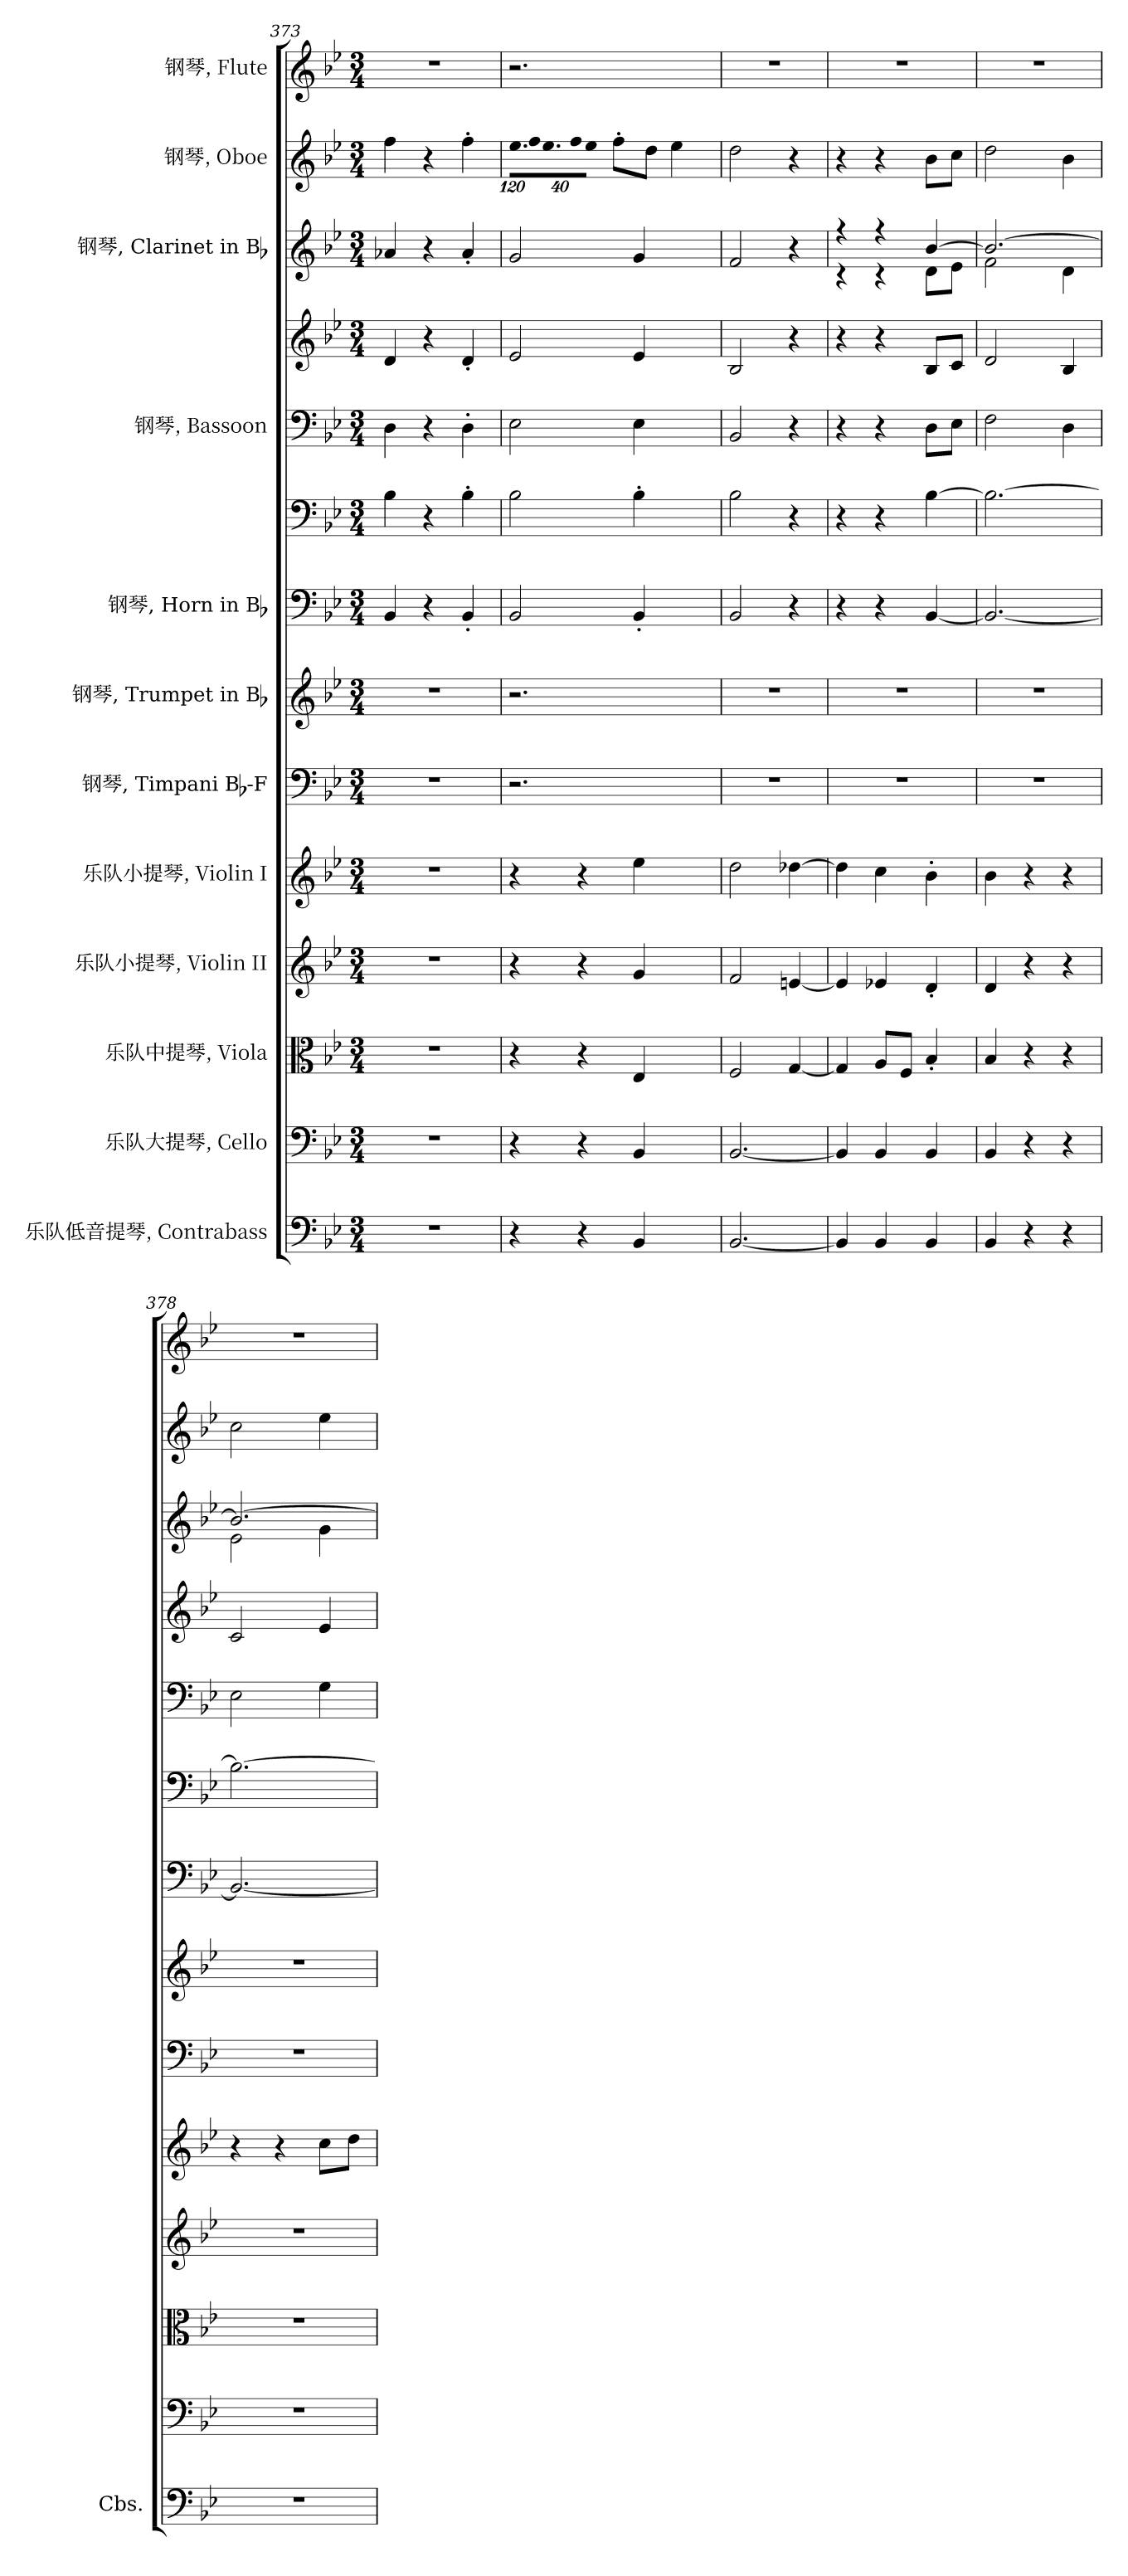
**kern	**kern	**kern	**kern	**kern	**kern	**kern	**kern	**kern	**kern	**kern	**kern	**kern	**kern
*part12	*part11	*part10	*part9	*part8	*part7	*part6	*part5	*part5	*part4	*part4	*part3	*part2	*part1
*staff14	*staff13	*staff12	*staff11	*staff10	*staff9	*staff8	*staff7	*staff6	*staff5	*staff4	*staff3	*staff2	*staff1
*I"乐队低音提琴, Contrabass	*I"乐队大提琴, Cello	*I"乐队中提琴, Viola	*I"乐队小提琴, Violin II	*I"乐队小提琴, Violin I	*I"钢琴, Timpani Bb-F	*I"钢琴, Trumpet in Bb	*I"钢琴, Horn in Bb	*	*I"钢琴, Bassoon	*	*I"钢琴, Clarinet in Bb	*I"钢琴, Oboe	*I"钢琴, Flute
*I'Cbs.	*	*	*	*	*	*	*	*	*	*	*	*	*
*clefF4	*clefF4	*clefC3	*clefG2	*clefG2	*clefF4	*clefG2	*clefF4	*clefF4	*clefF4	*clefG2	*clefG2	*clefG2	*clefG2
*ITrd7c12	*	*	*	*	*	*	*	*	*	*	*	*	*
*k[b-e-]	*k[b-e-]	*k[b-e-]	*k[b-e-]	*k[b-e-]	*k[b-e-]	*k[b-e-]	*k[b-e-]	*k[b-e-]	*k[b-e-]	*k[b-e-]	*k[b-e-]	*k[b-e-]	*k[b-e-]
*M3/4	*M3/4	*M3/4	*M3/4	*M3/4	*M3/4	*M3/4	*M3/4	*M3/4	*M3/4	*M3/4	*M3/4	*M3/4	*M3/4
=373	=373	=373	=373	=373	=373	=373	=373	=373	=373	=373	=373	=373	=373
2.r	2.r	2.r	2.r	2.r	2.r	2.r	4BB-/	4B-\	4D\	4d/	4a-X/	4ff\	2.r
.	.	.	.	.	.	.	4r	4r	4r	4r	4r	4r	.
.	.	.	.	.	.	.	4BB-'/	4B-'\	4D'\	4d'/	4a-'/	4ff'\	.
=374	=374	=374	=374	=374	=374	=374	=374	=374	=374	=374	=374	=374	=374
*	*	*	*	*	*	*	*	*	*	*	*	*Xbrackettup	*
!	!	!	!	!	!	!	!	!	!	!	!	!LO:N:vis=32.	!
4r	4r	4r	4r	4r	2.r	2.r	2BB-/	2B-\	2E-\	2e-/	2g/	1920%103ee-\LLL	2.r
!	!	!	!	!	!	!	!	!	!	!	!	!LO:N:vis=32	!
.	.	.	.	.	.	.	.	.	.	.	.	640%23ff\	.
!	!	!	!	!	!	!	!	!	!	!	!	!LO:N:vis=32.	!
.	.	.	.	.	.	.	.	.	.	.	.	1920%103ee-\	.
!	!	!	!	!	!	!	!	!	!	!	!	!LO:N:vis=32	!
.	.	.	.	.	.	.	.	.	.	.	.	640%23ff\J	.
!	!	!	!	!	!	!	!	!	!	!	!	!LO:N:vis=16	!
.	.	.	.	.	.	.	.	.	.	.	.	1920%137ee-\JJ	.
4r	4r	4r	4r	4r	.	.	.	.	.	.	.	.	.
.	.	.	.	.	.	.	.	.	.	.	.	8ff'\L	.
.	.	.	.	.	.	.	.	.	.	.	.	8dd\J	.
4BBB-/	4BB-/	4E-/	4g/	4ee-\	.	.	4BB-'/	4B-'\	4E-\	4e-/	4g/	.	.
.	.	.	.	.	.	.	.	.	.	.	.	4ee-\	.
1920ryy	1920ryy	1920ryy	1920ryy	1920ryy	1920ryy	1920ryy	1920ryy	1920ryy	1920ryy	1920ryy	1920ryy	.	1920ryy
=375	=375	=375	=375	=375	=375	=375	=375	=375	=375	=375	=375	=375	=375
*	*	*	*	*	*	*	*	*	*	*	*	*	*MM240
[2.BBB-/	[2.BB-/	2F/	2f/	2dd\	2.r	2.r	2BB-/	2B-\	2BB-/	2B-/	2f/	2dd\	2.r
.	.	[4G/	[4en/	[4dd-X\	.	.	4r	4r	4r	4r	4r	4r	.
=376	=376	=376	=376	=376	=376	=376	=376	=376	=376	=376	=376	=376	=376
*	*	*	*	*	*	*	*	*	*	*	*^	*	*
4BBB-/]	4BB-/]	4G/]	4e/]	4dd-\]	2.r	2.r	4r	4r	4r	4r	4r	4r	4r	2.r
4BBB-/	4BB-/	8A/L	4e-X/	4cc\	.	.	4r	4r	4r	4r	4r	4r	4r	.
.	.	8F/J	.	.	.	.	.	.	.	.	.	.	.	.
4BBB-/	4BB-/	4B-'/	4d'/	4b-'\	.	.	[4BB-/	[4B-\	8D\L	8B-/L	[4b-/	8d\L	8b-\L	.
.	.	.	.	.	.	.	.	.	8E-\J	8c/J	.	8e-\J	8cc\J	.
=377	=377	=377	=377	=377	=377	=377	=377	=377	=377	=377	=377	=377	=377	=377
4BBB-/	4BB-/	4B-/	4d/	4b-\	2.r	2.r	2.BB-/_	2.B-\_	2F\	2d/	2.b-/_	2f\	2dd\	2.r
4r	4r	4r	4r	4r	.	.	.	.	.	.	.	.	.	.
4r	4r	4r	4r	4r	.	.	.	.	4D\	4B-/	.	4d\	4b-\	.
=378	=378	=378	=378	=378	=378	=378	=378	=378	=378	=378	=378	=378	=378	=378
2.r	2.r	2.r	2.r	4r	2.r	2.r	2.BB-/_	2.B-\_	2E-\	2c/	2.b-/_	2e-\	2cc\	2.r
.	.	.	.	4r	.	.	.	.	.	.	.	.	.	.
.	.	.	.	8cc\L	.	.	.	.	4G\	4e-/	.	4g\	4ee-\	.
.	.	.	.	8dd\J	.	.	.	.	.	.	.	.	.	.
*	*	*	*	*	*	*	*	*	*	*	*v	*v	*	*
=	=	=	=	=	=	=	=	=	=	=	=	=	=
*-	*-	*-	*-	*-	*-	*-	*-	*-	*-	*-	*-	*-	*-
